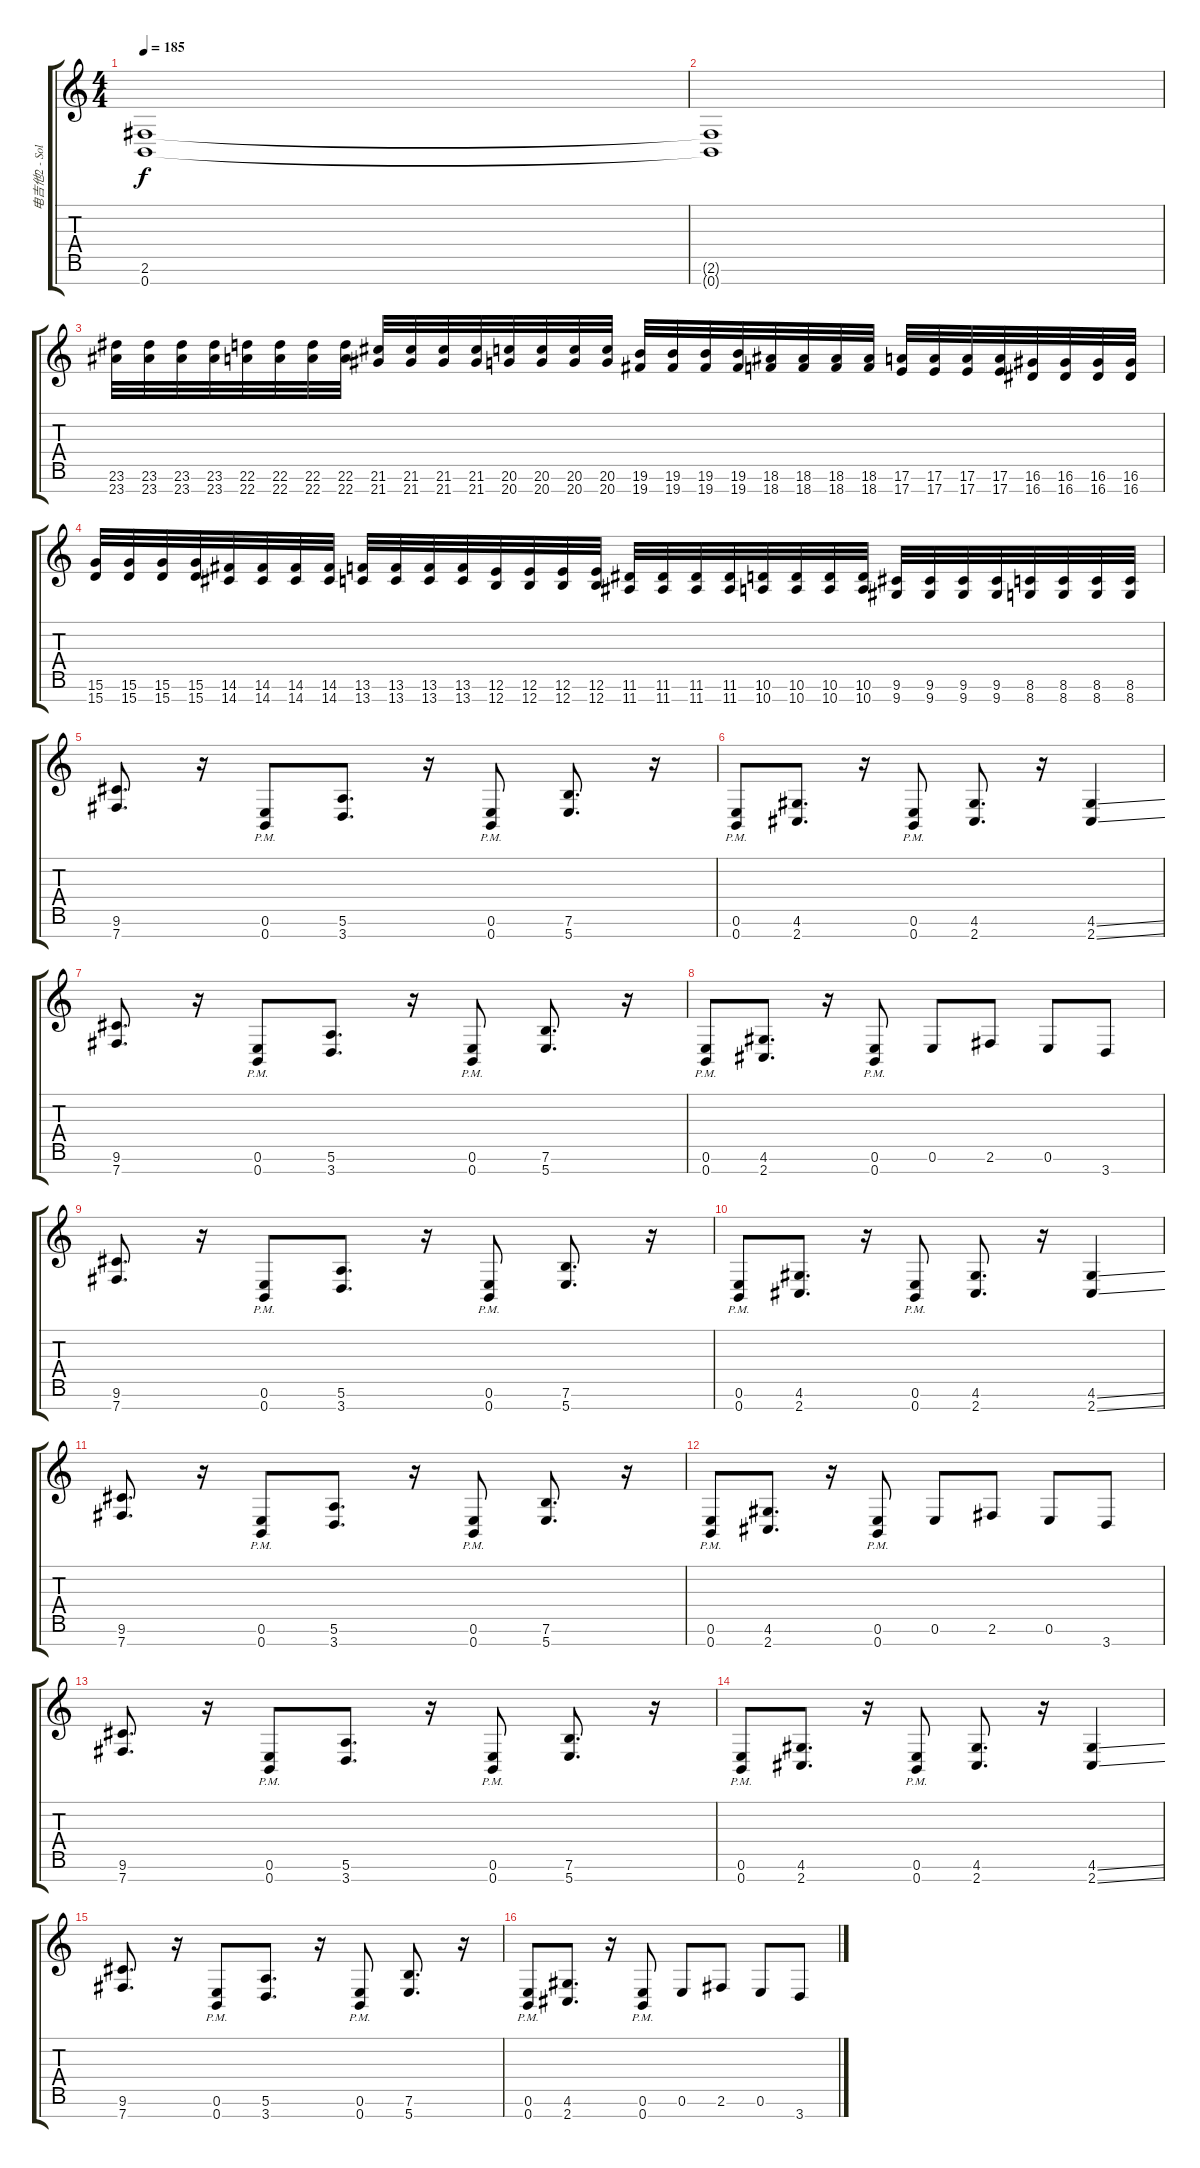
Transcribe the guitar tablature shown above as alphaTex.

\track ("电吉他2 - Solo" "电吉他2 - Sol") {instrument distortionguitar}
\staff {score tabs}
\tuning (E4 B3 G3 D3 A2 E2 B1) {hide}
\ts (4 4)
\tempo 185
\clef g2
\ks c
(2.6 0.7).1{dy f} |
(2.6{t} 0.7{t}).1 |
(23.6 23.7).32 (23.6 23.7).32 (23.6 23.7).32 (23.6 23.7).32 (22.6 22.7).32 (22.6 22.7).32 (22.6 22.7).32 (22.6 22.7).32 (21.6 21.7).32 (21.6 21.7).32 (21.6 21.7).32 (21.6 21.7).32 (20.6 20.7).32 (20.6 20.7).32 (20.6 20.7).32 (20.6 20.7).32 (19.6 19.7).32 (19.6 19.7).32 (19.6 19.7).32 (19.6 19.7).32 (18.6 18.7).32 (18.6 18.7).32 (18.6 18.7).32 (18.6 18.7).32 (17.6 17.7).32 (17.6 17.7).32 (17.6 17.7).32 (17.6 17.7).32 (16.6 16.7).32 (16.6 16.7).32 (16.6 16.7).32 (16.6 16.7).32 |
(15.6 15.7).32 (15.6 15.7).32 (15.6 15.7).32 (15.6 15.7).32 (14.6 14.7).32 (14.6 14.7).32 (14.6 14.7).32 (14.6 14.7).32 (13.6 13.7).32 (13.6 13.7).32 (13.6 13.7).32 (13.6 13.7).32 (12.6 12.7).32 (12.6 12.7).32 (12.6 12.7).32 (12.6 12.7).32 (11.6 11.7).32 (11.6 11.7).32 (11.6 11.7).32 (11.6 11.7).32 (10.6 10.7).32 (10.6 10.7).32 (10.6 10.7).32 (10.6 10.7).32 (9.6 9.7).32 (9.6 9.7).32 (9.6 9.7).32 (9.6 9.7).32 (8.6 8.7).32 (8.6 8.7).32 (8.6 8.7).32 (8.6 8.7).32 |
(9.6 7.7).8{d} r.16 (0.6{pm} 0.7{pm}).8 (5.6 3.7).8{d} r.16 (0.6{pm} 0.7{pm}).8 (7.6 5.7).8{d} r.16 |
(0.6{pm} 0.7{pm}).8 (4.6 2.7).8{d} r.16 (0.6{pm} 0.7{pm}).8 (4.6 2.7).8{d} r.16 (4.6{ss} 2.7{ss}).4 |
(9.6 7.7).8{d} r.16 (0.6{pm} 0.7{pm}).8 (5.6 3.7).8{d} r.16 (0.6{pm} 0.7{pm}).8 (7.6 5.7).8{d} r.16 |
(0.6{pm} 0.7{pm}).8 (4.6 2.7).8{d} r.16 (0.6{pm} 0.7{pm}).8 0.6.8 2.6.8 0.6.8 3.7.8 |
(9.6 7.7).8{d} r.16 (0.6{pm} 0.7{pm}).8 (5.6 3.7).8{d} r.16 (0.6{pm} 0.7{pm}).8 (7.6 5.7).8{d} r.16 |
(0.6{pm} 0.7{pm}).8 (4.6 2.7).8{d} r.16 (0.6{pm} 0.7{pm}).8 (4.6 2.7).8{d} r.16 (4.6{ss} 2.7{ss}).4 |
(9.6 7.7).8{d} r.16 (0.6{pm} 0.7{pm}).8 (5.6 3.7).8{d} r.16 (0.6{pm} 0.7{pm}).8 (7.6 5.7).8{d} r.16 |
(0.6{pm} 0.7{pm}).8 (4.6 2.7).8{d} r.16 (0.6{pm} 0.7{pm}).8 0.6.8 2.6.8 0.6.8 3.7.8 |
(9.6 7.7).8{d} r.16 (0.6{pm} 0.7{pm}).8 (5.6 3.7).8{d} r.16 (0.6{pm} 0.7{pm}).8 (7.6 5.7).8{d} r.16 |
(0.6{pm} 0.7{pm}).8 (4.6 2.7).8{d} r.16 (0.6{pm} 0.7{pm}).8 (4.6 2.7).8{d} r.16 (4.6{ss} 2.7{ss}).4 |
(9.6 7.7).8{d} r.16 (0.6{pm} 0.7{pm}).8 (5.6 3.7).8{d} r.16 (0.6{pm} 0.7{pm}).8 (7.6 5.7).8{d} r.16 |
(0.6{pm} 0.7{pm}).8 (4.6 2.7).8{d} r.16 (0.6{pm} 0.7{pm}).8 0.6.8 2.6.8 0.6.8 3.7.8
